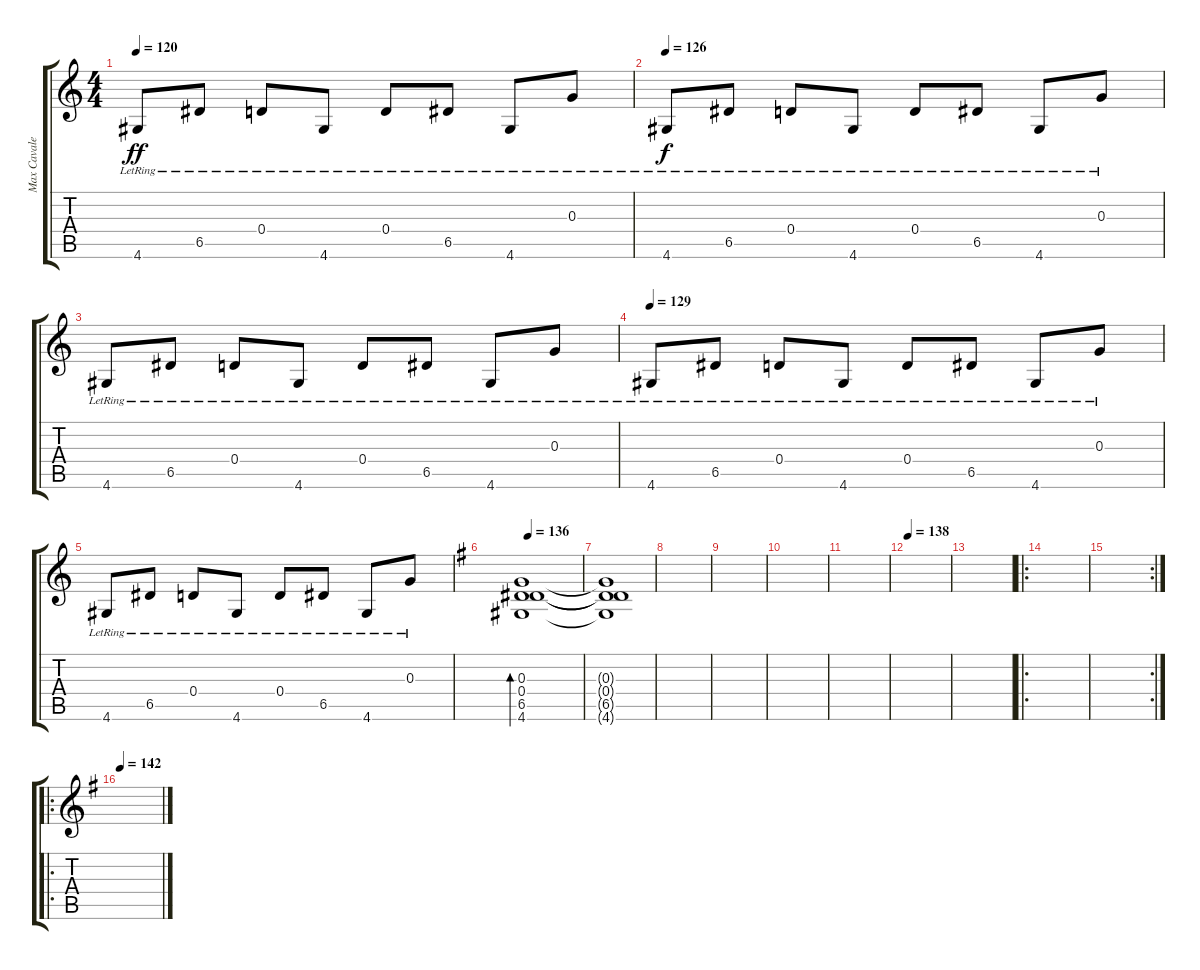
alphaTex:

\track ("Max Cavalera" "Max Cavale") {instrument acousticguitarsteel}
\staff {score tabs}
\tuning (E4 B3 G3 D3 A2 E2) {hide}
\ts (4 4)
\tempo 120
\clef g2
\ks c
4.6{lr}.8{dy ff} 6.5{lr}.8 0.4{lr}.8 4.6{lr}.8 0.4{lr}.8 6.5{lr}.8 4.6{lr}.8 0.3{lr}.8 |
\tempo 126
4.6{lr}.8{dy f} 6.5{lr}.8 0.4{lr}.8 4.6{lr}.8 0.4{lr}.8 6.5{lr}.8 4.6{lr}.8 0.3{lr}.8 |
4.6{lr}.8 6.5{lr}.8 0.4{lr}.8 4.6{lr}.8 0.4{lr}.8 6.5{lr}.8 4.6{lr}.8 0.3{lr}.8 |
\tempo 129
4.6{lr}.8 6.5{lr}.8 0.4{lr}.8 4.6{lr}.8 0.4{lr}.8 6.5{lr}.8 4.6{lr}.8 0.3{lr}.8 |
4.6{lr}.8 6.5{lr}.8 0.4{lr}.8 4.6{lr}.8 0.4{lr}.8 6.5{lr}.8 4.6{lr}.8 0.3{lr}.8 |
\tempo 136
\ks g
(0.3 0.4 6.5 4.6).1{bd 120} |
(0.3{t} 0.4{t} 6.5{t} 4.6{t}).1 |
|
|
|
|
\tempo 138
|
|
\ro
|
\rc 2
|
\ro
\tempo 142
